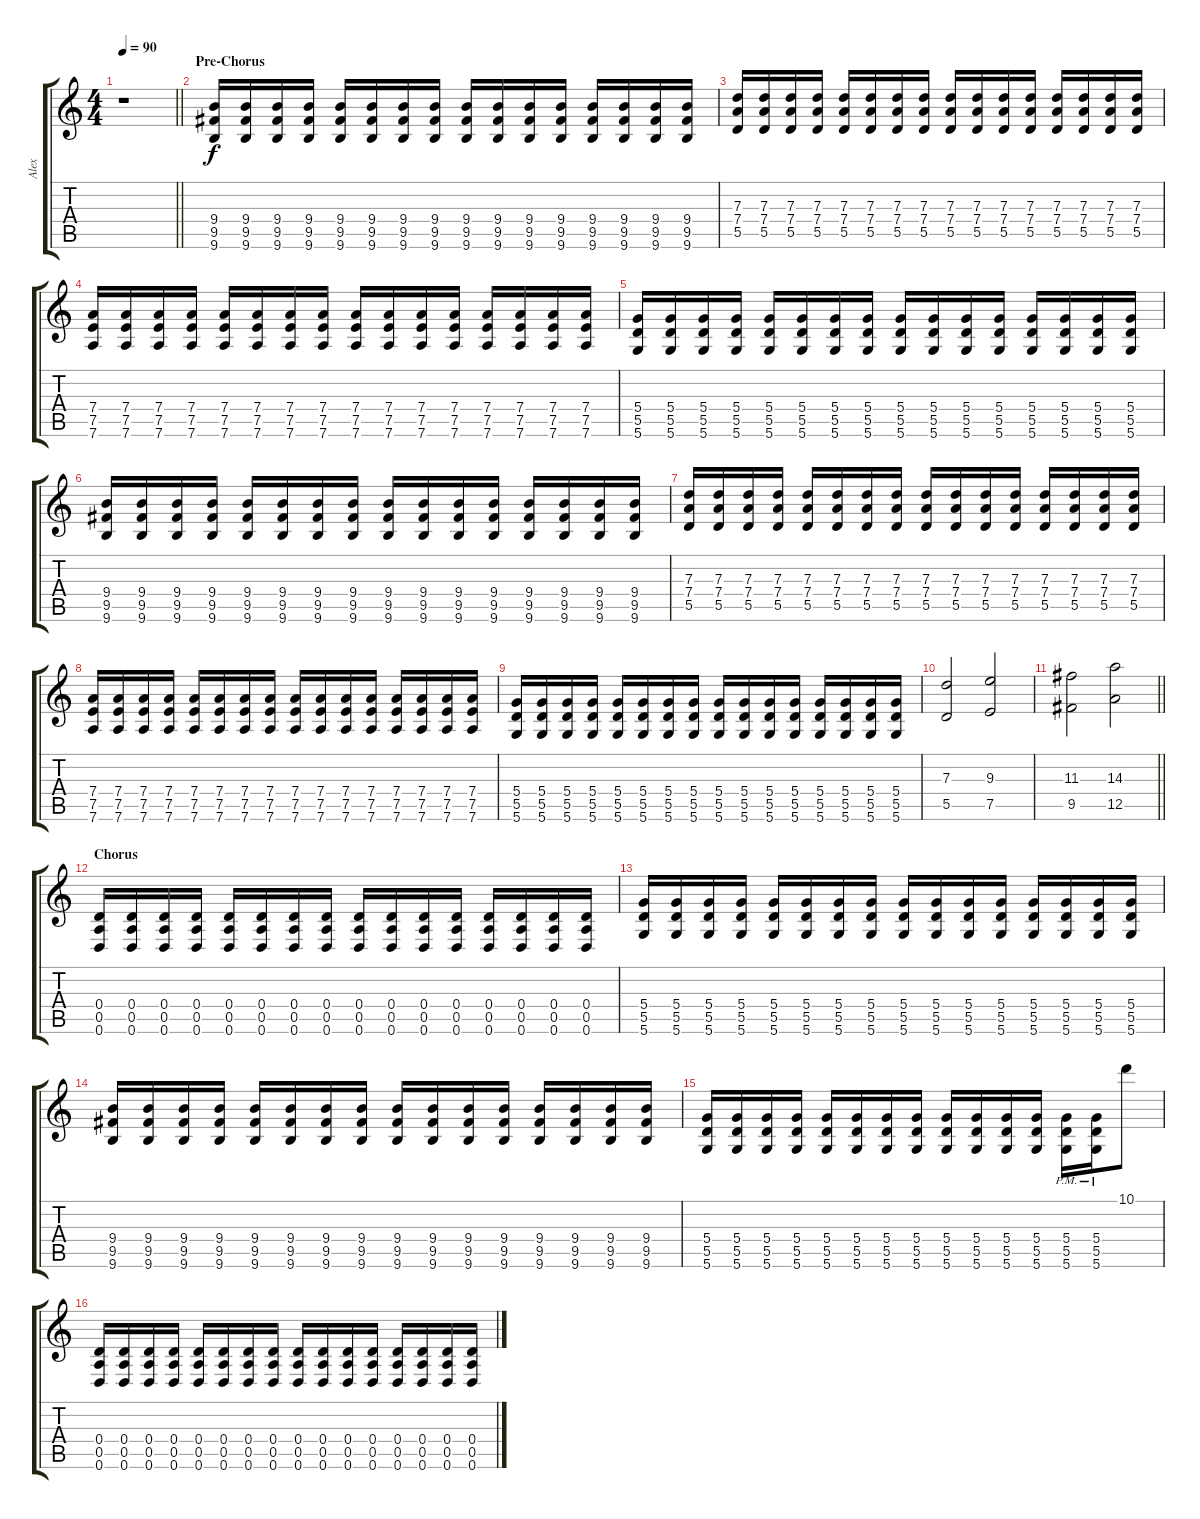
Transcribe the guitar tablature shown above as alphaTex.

\track ("Alex" "Alex") {instrument distortionguitar}
\staff {score tabs}
\tuning (E4 B3 G3 D3 A2 D2) {hide}
\ts (4 4)
\tempo 90
\clef g2
\barLineRight lightlight
\ks c
r.1{dy f} |
\section ("" "Pre-Chorus")
(9.4 9.5 9.6).16 (9.4 9.5 9.6).16 (9.4 9.5 9.6).16 (9.4 9.5 9.6).16 (9.4 9.5 9.6).16 (9.4 9.5 9.6).16 (9.4 9.5 9.6).16 (9.4 9.5 9.6).16 (9.4 9.5 9.6).16 (9.4 9.5 9.6).16 (9.4 9.5 9.6).16 (9.4 9.5 9.6).16 (9.4 9.5 9.6).16 (9.4 9.5 9.6).16 (9.4 9.5 9.6).16 (9.4 9.5 9.6).16 |
(7.3 7.4 5.5).16 (7.3 7.4 5.5).16 (7.3 7.4 5.5).16 (7.3 7.4 5.5).16 (7.3 7.4 5.5).16 (7.3 7.4 5.5).16 (7.3 7.4 5.5).16 (7.3 7.4 5.5).16 (7.3 7.4 5.5).16 (7.3 7.4 5.5).16 (7.3 7.4 5.5).16 (7.3 7.4 5.5).16 (7.3 7.4 5.5).16 (7.3 7.4 5.5).16 (7.3 7.4 5.5).16 (7.3 7.4 5.5).16 |
(7.4 7.5 7.6).16 (7.4 7.5 7.6).16 (7.4 7.5 7.6).16 (7.4 7.5 7.6).16 (7.4 7.5 7.6).16 (7.4 7.5 7.6).16 (7.4 7.5 7.6).16 (7.4 7.5 7.6).16 (7.4 7.5 7.6).16 (7.4 7.5 7.6).16 (7.4 7.5 7.6).16 (7.4 7.5 7.6).16 (7.4 7.5 7.6).16 (7.4 7.5 7.6).16 (7.4 7.5 7.6).16 (7.4 7.5 7.6).16 |
(5.4 5.5 5.6).16 (5.4 5.5 5.6).16 (5.4 5.5 5.6).16 (5.4 5.5 5.6).16 (5.4 5.5 5.6).16 (5.4 5.5 5.6).16 (5.4 5.5 5.6).16 (5.4 5.5 5.6).16 (5.4 5.5 5.6).16 (5.4 5.5 5.6).16 (5.4 5.5 5.6).16 (5.4 5.5 5.6).16 (5.4 5.5 5.6).16 (5.4 5.5 5.6).16 (5.4 5.5 5.6).16 (5.4 5.5 5.6).16 |
(9.4 9.5 9.6).16 (9.4 9.5 9.6).16 (9.4 9.5 9.6).16 (9.4 9.5 9.6).16 (9.4 9.5 9.6).16 (9.4 9.5 9.6).16 (9.4 9.5 9.6).16 (9.4 9.5 9.6).16 (9.4 9.5 9.6).16 (9.4 9.5 9.6).16 (9.4 9.5 9.6).16 (9.4 9.5 9.6).16 (9.4 9.5 9.6).16 (9.4 9.5 9.6).16 (9.4 9.5 9.6).16 (9.4 9.5 9.6).16 |
(7.3 7.4 5.5).16 (7.3 7.4 5.5).16 (7.3 7.4 5.5).16 (7.3 7.4 5.5).16 (7.3 7.4 5.5).16 (7.3 7.4 5.5).16 (7.3 7.4 5.5).16 (7.3 7.4 5.5).16 (7.3 7.4 5.5).16 (7.3 7.4 5.5).16 (7.3 7.4 5.5).16 (7.3 7.4 5.5).16 (7.3 7.4 5.5).16 (7.3 7.4 5.5).16 (7.3 7.4 5.5).16 (7.3 7.4 5.5).16 |
(7.4 7.5 7.6).16 (7.4 7.5 7.6).16 (7.4 7.5 7.6).16 (7.4 7.5 7.6).16 (7.4 7.5 7.6).16 (7.4 7.5 7.6).16 (7.4 7.5 7.6).16 (7.4 7.5 7.6).16 (7.4 7.5 7.6).16 (7.4 7.5 7.6).16 (7.4 7.5 7.6).16 (7.4 7.5 7.6).16 (7.4 7.5 7.6).16 (7.4 7.5 7.6).16 (7.4 7.5 7.6).16 (7.4 7.5 7.6).16 |
(5.4 5.5 5.6).16 (5.4 5.5 5.6).16 (5.4 5.5 5.6).16 (5.4 5.5 5.6).16 (5.4 5.5 5.6).16 (5.4 5.5 5.6).16 (5.4 5.5 5.6).16 (5.4 5.5 5.6).16 (5.4 5.5 5.6).16 (5.4 5.5 5.6).16 (5.4 5.5 5.6).16 (5.4 5.5 5.6).16 (5.4 5.5 5.6).16 (5.4 5.5 5.6).16 (5.4 5.5 5.6).16 (5.4 5.5 5.6).16 |
(7.3 5.5).2 (9.3 7.5).2 |
\barLineRight lightlight
(11.3 9.5).2 (14.3 12.5).2 |
\section ("" "Chorus")
(0.4 0.5 0.6).16 (0.4 0.5 0.6).16 (0.4 0.5 0.6).16 (0.4 0.5 0.6).16 (0.4 0.5 0.6).16 (0.4 0.5 0.6).16 (0.4 0.5 0.6).16 (0.4 0.5 0.6).16 (0.4 0.5 0.6).16 (0.4 0.5 0.6).16 (0.4 0.5 0.6).16 (0.4 0.5 0.6).16 (0.4 0.5 0.6).16 (0.4 0.5 0.6).16 (0.4 0.5 0.6).16 (0.4 0.5 0.6).16 |
(5.4 5.5 5.6).16 (5.4 5.5 5.6).16 (5.4 5.5 5.6).16 (5.4 5.5 5.6).16 (5.4 5.5 5.6).16 (5.4 5.5 5.6).16 (5.4 5.5 5.6).16 (5.4 5.5 5.6).16 (5.4 5.5 5.6).16 (5.4 5.5 5.6).16 (5.4 5.5 5.6).16 (5.4 5.5 5.6).16 (5.4 5.5 5.6).16 (5.4 5.5 5.6).16 (5.4 5.5 5.6).16 (5.4 5.5 5.6).16 |
(9.4 9.5 9.6).16 (9.4 9.5 9.6).16 (9.4 9.5 9.6).16 (9.4 9.5 9.6).16 (9.4 9.5 9.6).16 (9.4 9.5 9.6).16 (9.4 9.5 9.6).16 (9.4 9.5 9.6).16 (9.4 9.5 9.6).16 (9.4 9.5 9.6).16 (9.4 9.5 9.6).16 (9.4 9.5 9.6).16 (9.4 9.5 9.6).16 (9.4 9.5 9.6).16 (9.4 9.5 9.6).16 (9.4 9.5 9.6).16 |
(5.4 5.5 5.6).16 (5.4 5.5 5.6).16 (5.4 5.5 5.6).16 (5.4 5.5 5.6).16 (5.4 5.5 5.6).16 (5.4 5.5 5.6).16 (5.4 5.5 5.6).16 (5.4 5.5 5.6).16 (5.4 5.5 5.6).16 (5.4 5.5 5.6).16 (5.4 5.5 5.6).16 (5.4 5.5 5.6).16 (5.4{pm} 5.5{pm} 5.6{pm}).16 (5.4{pm} 5.5{pm} 5.6{pm}).16 10.1.8 |
(0.4 0.5 0.6).16 (0.4 0.5 0.6).16 (0.4 0.5 0.6).16 (0.4 0.5 0.6).16 (0.4 0.5 0.6).16 (0.4 0.5 0.6).16 (0.4 0.5 0.6).16 (0.4 0.5 0.6).16 (0.4 0.5 0.6).16 (0.4 0.5 0.6).16 (0.4 0.5 0.6).16 (0.4 0.5 0.6).16 (0.4 0.5 0.6).16 (0.4 0.5 0.6).16 (0.4 0.5 0.6).16 (0.4 0.5 0.6).16
